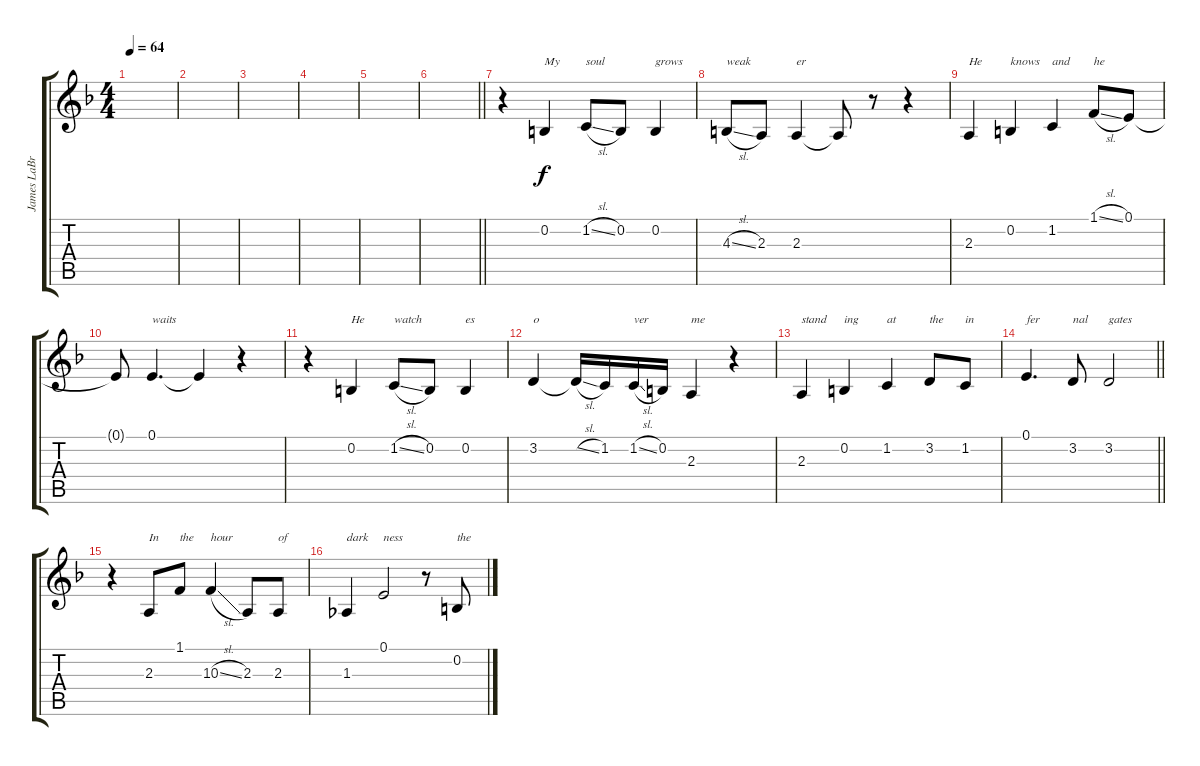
\track ("James LaBrie - Vocals" "James LaBr") {instrument bassoon}
\staff {score tabs}
\tuning (E4 B3 G3 D3 A2 D2) {hide}
\ts (4 4)
\tempo 64
\clef g2
\ks dminor
|
|
|
|
|
\barLineRight lightlight
|
r.4 0.2.4{txt "My"} 1.2{sl}.8{txt "soul"} 0.2.8 0.2.4{txt "grows"} |
4.3{sl}.8{txt "weak"} 2.3.8 2.3.4{txt "er"} 2.3{t}.8 r.8 r.4 |
2.3.4{txt "He"} 0.2.4{txt "knows"} 1.2.4{txt "and"} 1.1{sl}.8{txt "he"} 0.1.8 |
0.1{t}.8 0.1.4{d txt "waits"} 0.1{t}.4 r.4 |
r.4 0.2.4{txt "He"} 1.2{sl}.8{txt "watch"} 0.2.8 0.2.4{txt "es"} |
3.2.4{txt "o"} 3.2{sl t}.16 1.2.16 1.2{sl}.16{txt "ver"} 0.2.16 2.3.4{txt "me"} r.4 |
2.3.4{txt "stand"} 0.2.4{txt "ing"} 1.2.4{txt "at"} 3.2.8{txt "the"} 1.2.8{txt "in"} |
\barLineRight lightlight
0.1.4{d txt "fer"} 3.2.8{txt "nal"} 3.2.2{txt "gates"} |
r.4 2.3.8{txt "In"} 1.1.8{txt "the"} 10.3{sl}.4{txt "hour"} 2.3.8 2.3.8{txt "of"} |
1.3.4{txt "dark"} 0.1.2{txt "ness"} r.8 0.2.8{txt "the"}
